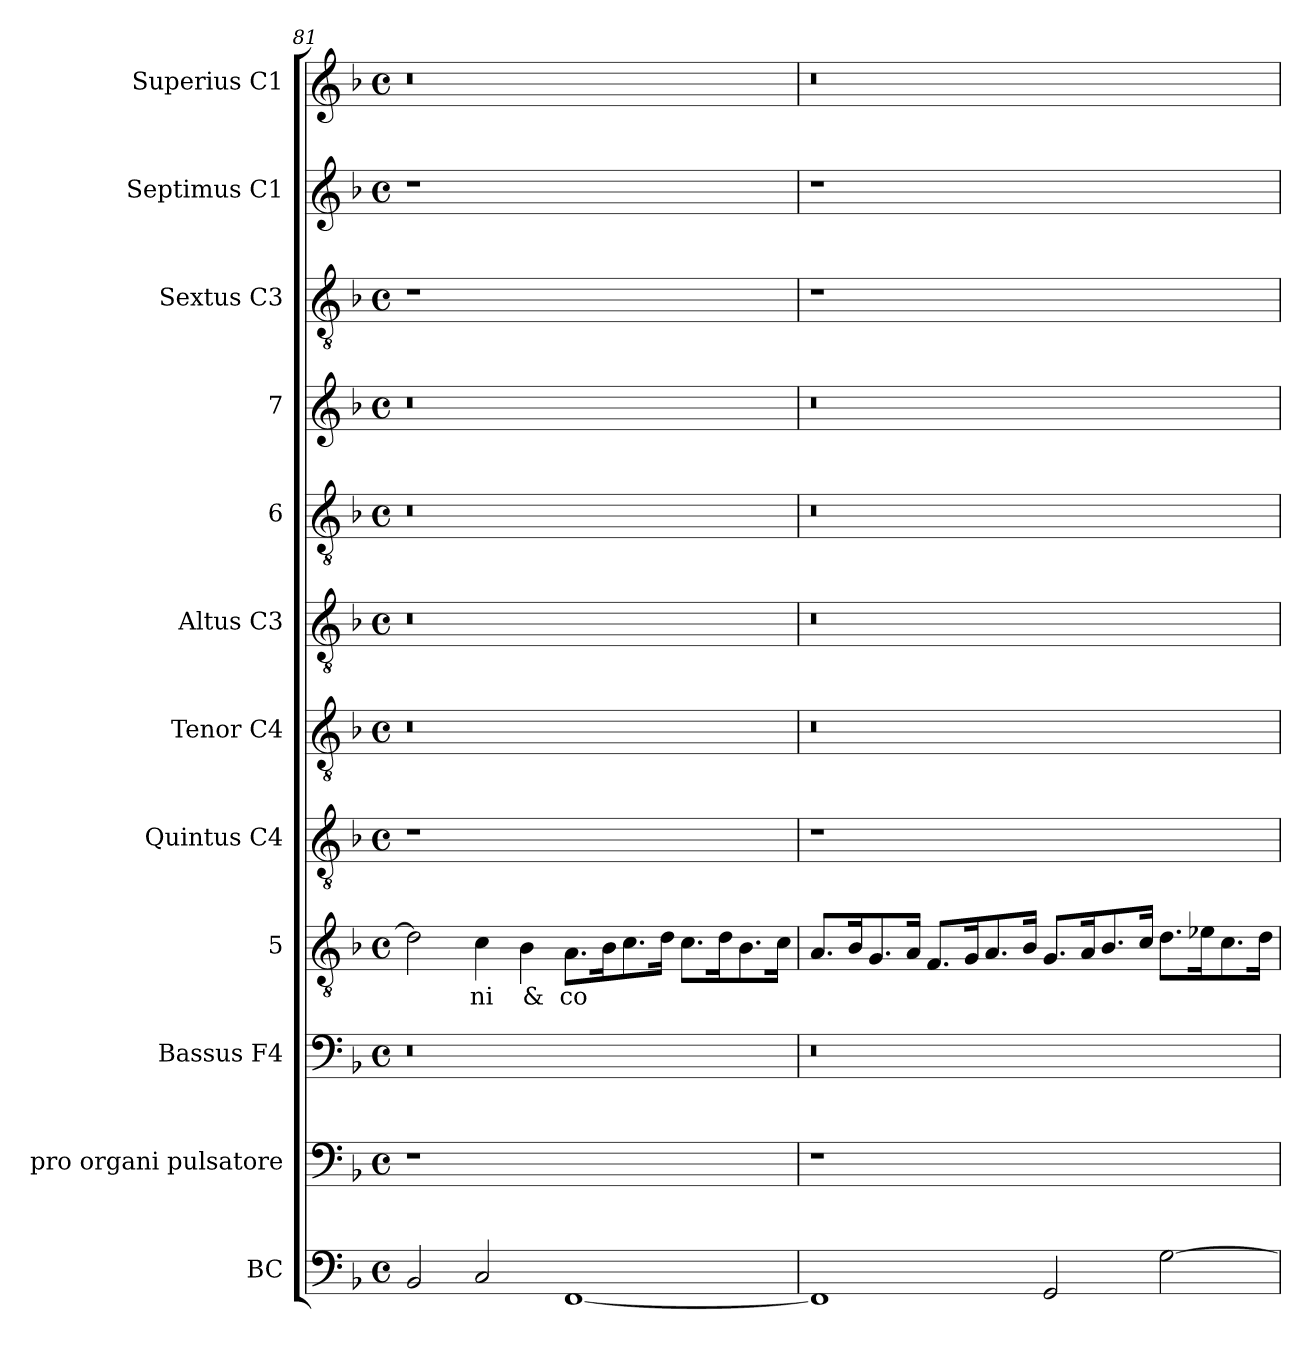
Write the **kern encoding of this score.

**kern	**text	**kern	**kern	**kern	**text	**kern	**kern	**kern	**kern	**kern	**kern	**kern	**kern
*part12	*part12	*part11	*part10	*part9	*part9	*part8	*part7	*part6	*part5	*part4	*part3	*part2	*part1
*staff12	*staff12	*staff11	*staff10	*staff9	*staff9	*staff8	*staff7	*staff6	*staff5	*staff4	*staff3	*staff2	*staff1
*I"BC	*	*I"pro organi  pulsatore	*I"Bassus  F4	*I"5	*	*I"Quintus  C4	*I"Tenor  C4	*I"Altus  C3	*I"6	*I"7	*I"Sextus  C3	*I"Septimus  C1	*I"Superius  C1
*I'BC	*	*	*I'B	*	*	*	*I'T	*I'A	*	*	*	*	*I'S
*clefF4	*	*clefF4	*clefF4	*clefGv2	*	*clefGv2	*clefGv2	*clefGv2	*clefGv2	*clefG2	*clefGv2	*clefG2	*clefG2
*k[b-]	*	*k[b-]	*k[b-]	*k[b-]	*	*k[b-]	*k[b-]	*k[b-]	*k[b-]	*k[b-]	*k[b-]	*k[b-]	*k[b-]
*F:	*	*F:	*F:	*F:	*	*F:	*F:	*F:	*F:	*F:	*F:	*F:	*F:
*M4/4	*	*M4/4	*M4/4	*M4/4	*	*M4/4	*M4/4	*M4/4	*M4/4	*M4/4	*M4/4	*M4/4	*M4/4
*met(c)	*	*met(c)	*met(c)	*met(c)	*	*met(c)	*met(c)	*met(c)	*met(c)	*met(c)	*met(c)	*met(c)	*met(c)
=81	=81	=81	=81	=81	=81	=81	=81	=81	=81	=81	=81	=81	=81
!	!LO:LY:a:cj	!	!	!	!LO:LY:b:cj	!	!	!	!	!	!	!	!
2BB-/	.	1r	0r	2d\]	--	1r	0r	0r	0r	0r	1r	1r	0r
!	!LO:LY:a:cj	!	!	!	!LO:LY:b:cj	!	!	!	!	!	!	!	!
2C/	.	.	.	4c\	-ni	.	.	.	.	.	.	.	.
!	!	!	!	!	!LO:LY:b:cj	!	!	!	!	!	!	!	!
.	.	.	.	4B-\	&	.	.	.	.	.	.	.	.
!	!LO:LY:a:cj	!	!	!	!LO:LY:b:cj	!	!	!	!	!	!	!	!
[<1FF	.	1ryy	.	8.A\L	co-	1ryy	.	.	.	.	1ryy	1ryy	.
!	!	!	!	!	!LO:LY:b:cj	!	!	!	!	!	!	!	!
.	.	.	.	16B-\	--	.	.	.	.	.	.	.	.
!	!	!	!	!	!LO:LY:b:cj	!	!	!	!	!	!	!	!
.	.	.	.	8.c\	--	.	.	.	.	.	.	.	.
!	!	!	!	!	!LO:LY:b:cj	!	!	!	!	!	!	!	!
.	.	.	.	16d\J	--	.	.	.	.	.	.	.	.
!	!	!	!	!	!LO:LY:b:cj	!	!	!	!	!	!	!	!
.	.	.	.	8.c\L	--	.	.	.	.	.	.	.	.
!	!	!	!	!	!LO:LY:b:cj	!	!	!	!	!	!	!	!
.	.	.	.	16d\	--	.	.	.	.	.	.	.	.
!	!	!	!	!	!LO:LY:b:cj	!	!	!	!	!	!	!	!
.	.	.	.	8.B-\	--	.	.	.	.	.	.	.	.
!	!	!	!	!	!LO:LY:b:cj	!	!	!	!	!	!	!	!
.	.	.	.	16c\J	--	.	.	.	.	.	.	.	.
=82	=82	=82	=82	=82	=82	=82	=82	=82	=82	=82	=82	=82	=82
!	!LO:LY:a:cj	!	!	!	!LO:LY:b:cj	!	!	!	!	!	!	!	!
1FF]	.	1r	0r	8.A/L	--	1r	0r	0r	0r	0r	1r	1r	0r
!	!	!	!	!	!LO:LY:b:cj	!	!	!	!	!	!	!	!
.	.	.	.	16B-/	--	.	.	.	.	.	.	.	.
!	!	!	!	!	!LO:LY:b:cj	!	!	!	!	!	!	!	!
.	.	.	.	8.G/	--	.	.	.	.	.	.	.	.
!	!	!	!	!	!LO:LY:b:cj	!	!	!	!	!	!	!	!
.	.	.	.	16A/J	--	.	.	.	.	.	.	.	.
!	!	!	!	!	!LO:LY:b:cj	!	!	!	!	!	!	!	!
.	.	.	.	8.F/L	--	.	.	.	.	.	.	.	.
!	!	!	!	!	!LO:LY:b:cj	!	!	!	!	!	!	!	!
.	.	.	.	16G/	--	.	.	.	.	.	.	.	.
!	!	!	!	!	!LO:LY:b:cj	!	!	!	!	!	!	!	!
.	.	.	.	8.A/	--	.	.	.	.	.	.	.	.
!	!	!	!	!	!LO:LY:b:cj	!	!	!	!	!	!	!	!
.	.	.	.	16B-/J	--	.	.	.	.	.	.	.	.
!	!LO:LY:a:cj	!	!	!	!LO:LY:b:cj	!	!	!	!	!	!	!	!
2GG/	.	1ryy	.	8.G/L	--	1ryy	.	.	.	.	1ryy	1ryy	.
!	!	!	!	!	!LO:LY:b:cj	!	!	!	!	!	!	!	!
.	.	.	.	16A/	--	.	.	.	.	.	.	.	.
!	!	!	!	!	!LO:LY:b:cj	!	!	!	!	!	!	!	!
.	.	.	.	8.B-/	--	.	.	.	.	.	.	.	.
!	!	!	!	!	!LO:LY:b:cj	!	!	!	!	!	!	!	!
.	.	.	.	16c/J	--	.	.	.	.	.	.	.	.
!	!LO:LY:a:cj	!	!	!	!LO:LY:b:cj	!	!	!	!	!	!	!	!
[>2G\	.	.	.	8.d\L	--	.	.	.	.	.	.	.	.
!	!	!	!	!	!LO:LY:b:cj	!	!	!	!	!	!	!	!
.	.	.	.	16e-\	--	.	.	.	.	.	.	.	.
!	!	!	!	!	!LO:LY:b:cj	!	!	!	!	!	!	!	!
.	.	.	.	8.c\	--	.	.	.	.	.	.	.	.
!	!	!	!	!	!LO:LY:b:cj	!	!	!	!	!	!	!	!
.	.	.	.	16d\J	--	.	.	.	.	.	.	.	.
=	=	=	=	=	=	=	=	=	=	=	=	=	=
*-	*-	*-	*-	*-	*-	*-	*-	*-	*-	*-	*-	*-	*-
